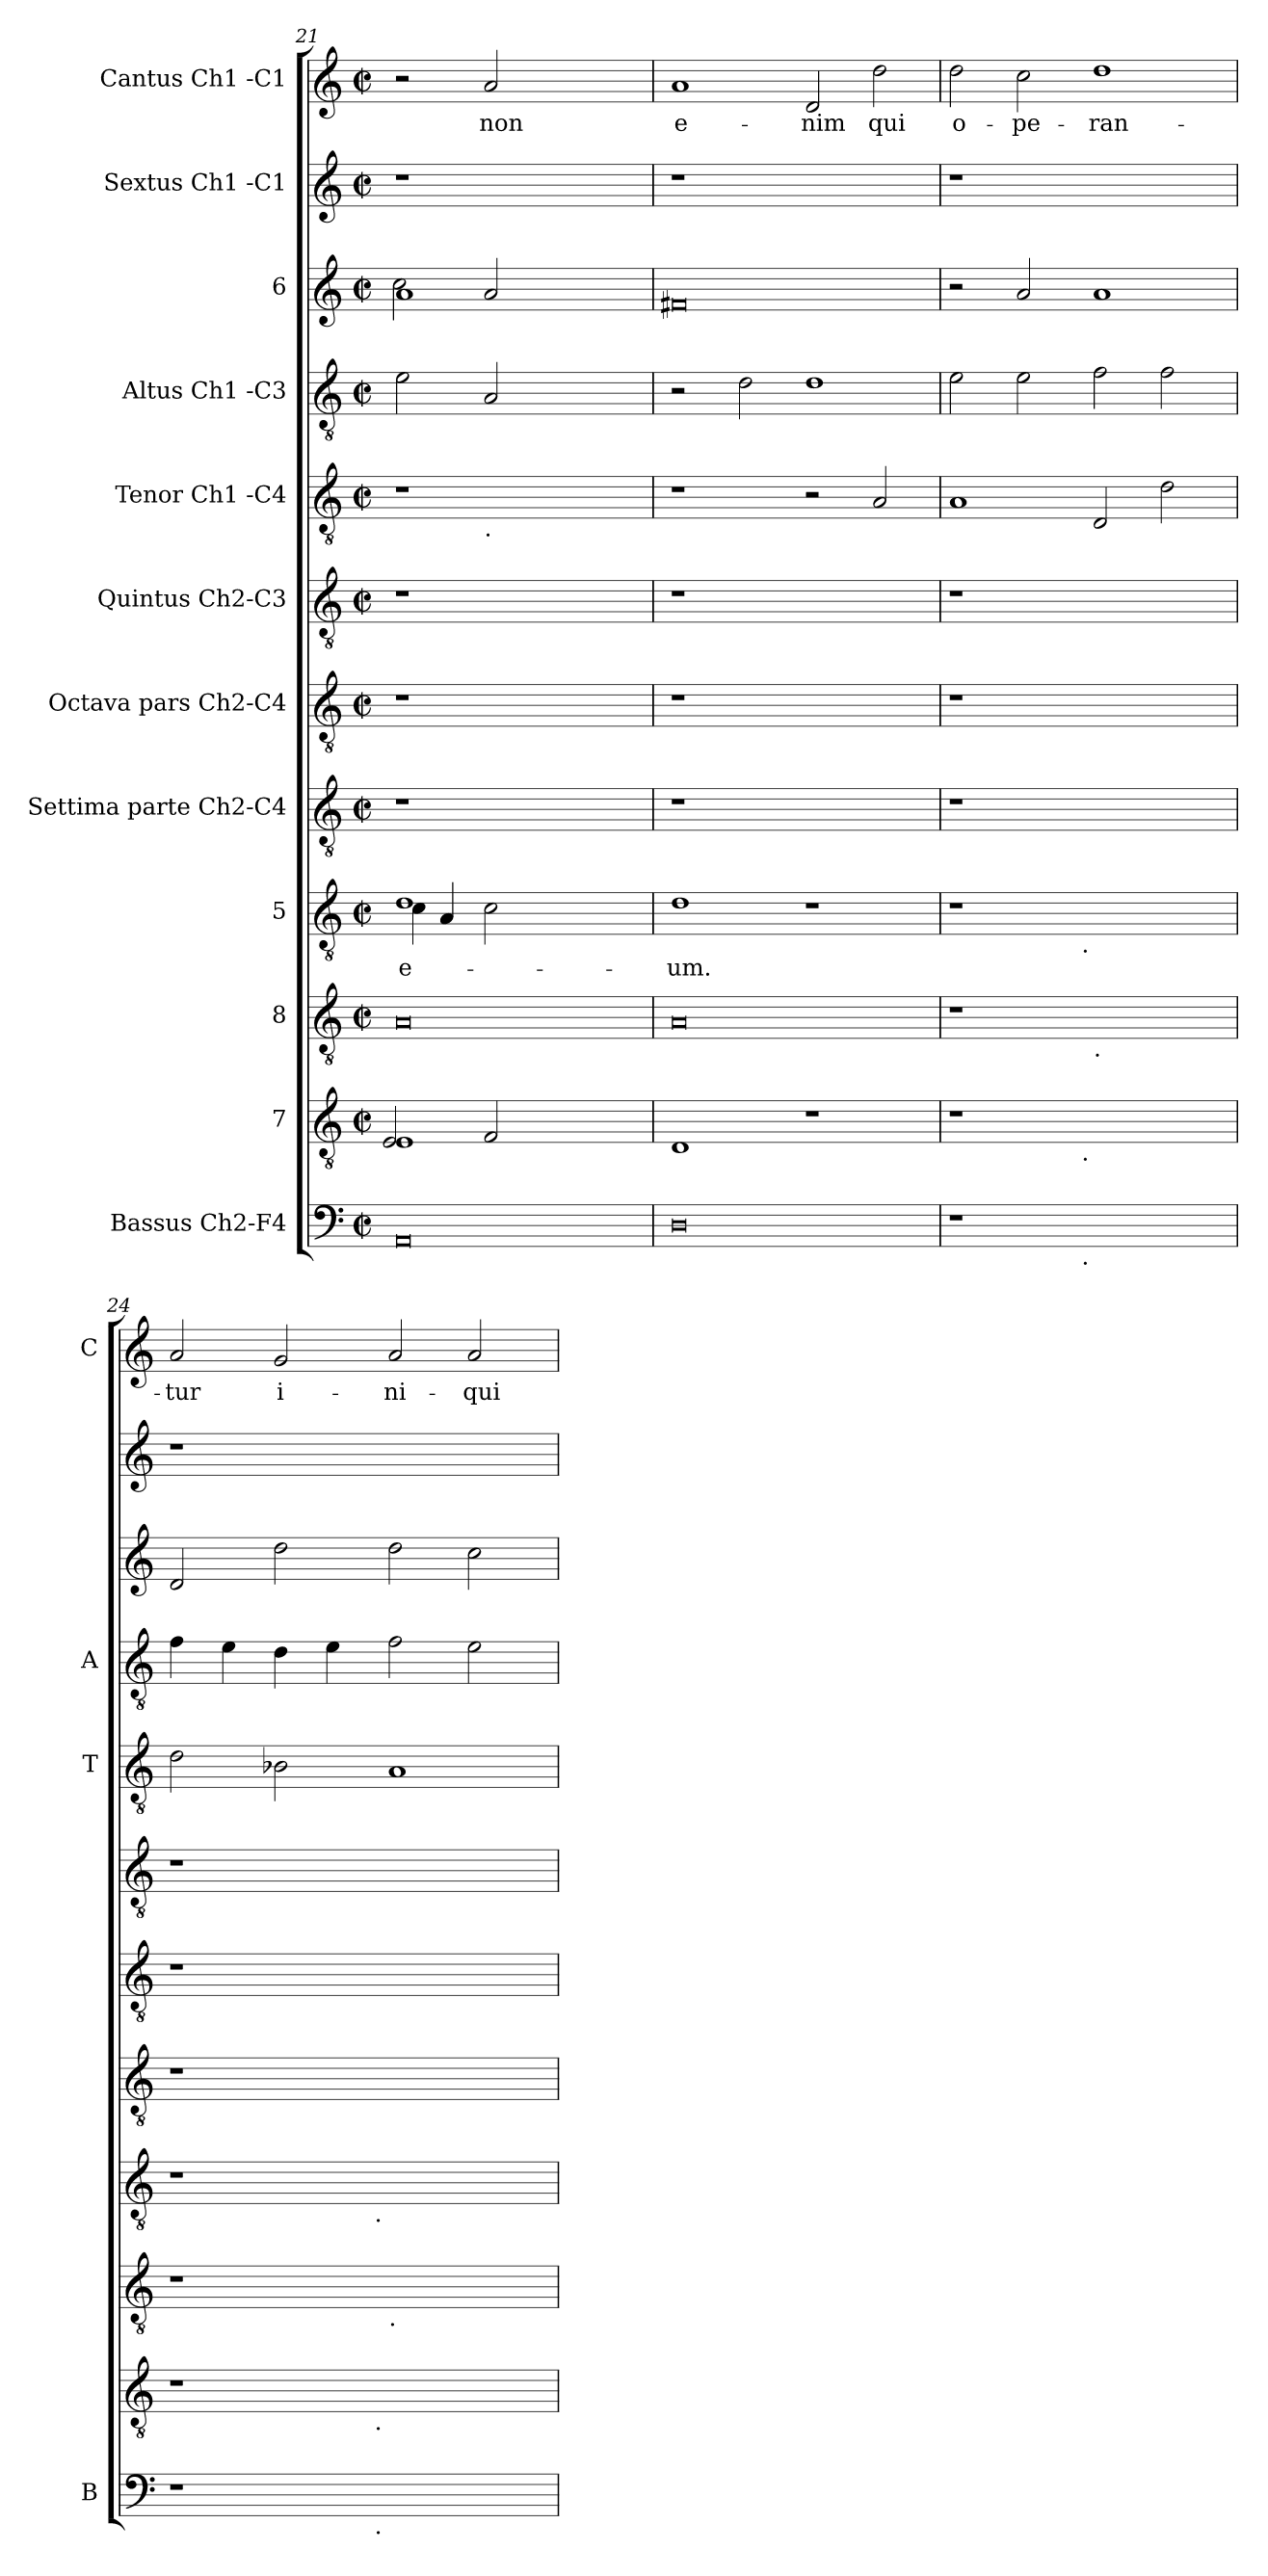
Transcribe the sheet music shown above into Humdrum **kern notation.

**kern	**kern	**kern	**kern	**text	**kern	**kern	**kern	**kern	**kern	**kern	**kern	**kern	**text
*part12	*part11	*part10	*part9	*part9	*part8	*part7	*part6	*part5	*part4	*part3	*part2	*part1	*part1
*staff12	*staff11	*staff10	*staff9	*staff9	*staff8	*staff7	*staff6	*staff5	*staff4	*staff3	*staff2	*staff1	*staff1
*I"Bassus Ch2-F4	*I"7	*I"8	*I"5	*	*I"Settima parte Ch2-C4	*I"Octava pars Ch2-C4	*I"Quintus Ch2-C3	*I"Tenor Ch1 -C4	*I"Altus Ch1 -C3	*I"6	*I"Sextus Ch1 -C1	*I"Cantus Ch1 -C1	*
*I'B	*	*	*	*	*	*	*	*I'T	*I'A	*	*	*I'C	*
!!LO:PB:g=z
*clefF4	*clefGv2	*clefGv2	*clefGv2	*	*clefGv2	*clefGv2	*clefGv2	*clefGv2	*clefGv2	*clefG2	*clefG2	*clefG2	*
*ITrd7c12	*	*	*	*	*	*	*	*	*	*	*	*	*
*k[]	*k[]	*k[]	*k[]	*	*k[]	*k[]	*k[]	*k[]	*k[]	*k[]	*k[]	*k[]	*
*C:	*C:	*C:	*C:	*	*C:	*C:	*C:	*C:	*C:	*C:	*C:	*C:	*
*M2/2	*M2/2	*M2/2	*M2/2	*	*M2/2	*M2/2	*M2/2	*M2/2	*M2/2	*M2/2	*M2/2	*M2/2	*
*met(c|)	*met(c|)	*met(c|)	*met(c|)	*	*met(c|)	*met(c|)	*met(c|)	*met(c|)	*met(c|)	*met(c|)	*met(c|)	*met(c|)	*
=21	=21	=21	=21	=21	=21	=21	=21	=21	=21	=21	=21	=21	=21
*	*^	*	*^	*	*	*	*	*	*	*	*	*	*
!	!	!	!	!	!	!LO:LY:b	!	!	!	!	!	!	!	!	!
*	*	*	*	*	*	*	*	*	*	*^	*	*^	*	*	*
0AAA	1E	2E/	0A	1d	4c\	e-	1r	1r	1r	1r	2ryy	2e\	1a	2cc\	1r	2r	.
.	.	.	.	.	4A/	.	.	.	.	.	.	.	.	.	.	.	.
!	!	!	!	!	!	!	!	!	!	!	!LO:TX:b:t=.	!	!	!	!	!	!
!	!	!	!	!	!	!	!	!	!	!	!	!	!	!	!	!	!LO:LY:b
.	.	2F/	.	.	2c\	.	.	.	.	.	1.ryy	2A/	.	2a/	.	2a/	non
.	1ryy	1ryy	.	1ryy	1ryy	.	1ryy	1ryy	1ryy	1ryy	.	1ryy	1ryy	1ryy	1ryy	1ryy	.
=22	=22	=22	=22	=22	=22	=22	=22	=22	=22	=22	=22	=22	=22	=22	=22	=22	=22
!	!	!	!	!	!	!LO:LY:b	!	!	!	!	!	!	!	!	!	!	!LO:LY:b
*	*v	*v	*	*v	*v	*	*	*	*	*v	*v	*	*v	*v	*	*	*
0DD	1D	0A	1d	-um.	1r	1r	1r	1r	2r	0f#X	1r	1a	e-
.	.	.	.	.	.	.	.	.	2d\	.	.	.	.
!	!	!	!	!	!	!	!	!	!	!	!	!	!LO:LY:b
.	1r	.	1r	.	1ryy	1ryy	1ryy	2r	1d	.	1ryy	2d/	-nim
!	!	!	!	!	!	!	!	!	!	!	!	!	!LO:LY:b
.	.	.	.	.	.	.	.	2A/	.	.	.	2dd\	qui
=23	=23	=23	=23	=23	=23	=23	=23	=23	=23	=23	=23	=23	=23
!	!	!	!	!	!	!	!	!	!	!	!	!	!LO:LY:b
*^	*^	*	*^	*	*	*	*	*	*	*	*	*	*
1r	2ryy	1r	2ryy	1r	1r	2ryy	.	1r	1r	1r	1A	2e\	2r	1r	2dd\	o-
!	!	!	!	!	!	!	!	!	!	!	!	!	!	!	!	!LO:LY:b
.	4...ryy	.	4...ryy	.	.	4...ryy	.	.	.	.	.	2e\	2a/	.	2cc\	-pe-
!	!	!	!	!	!	!LO:TX:b:t=.	!	!	!	!	!	!	!	!	!	!
!	!	!	!LO:TX:b:t=.	!	!	!	!	!	!	!	!	!	!	!	!	!
!	!LO:TX:b:t=.	!	!	!	!	!	!	!	!	!	!	!	!	!	!	!
.	1ryy	.	1ryy	.	.	1ryy	.	.	.	.	.	.	.	.	.	.
!	!	!	!	!LO:TX:b:t=.	!	!	!	!	!	!	!	!	!	!	!	!
!	!	!	!	!	!	!	!	!	!	!	!	!	!	!	!	!LO:LY:b
1ryy	.	1ryy	.	1ryy	1ryy	.	.	1ryy	1ryy	1ryy	2D/	2f\	1a	1ryy	1dd	-ran-
.	.	.	.	.	.	.	.	.	.	.	2d\	2f\	.	.	.	.
.	32ryy	.	32ryy	.	.	32ryy	.	.	.	.	.	.	.	.	.	.
=24	=24	=24	=24	=24	=24	=24	=24	=24	=24	=24	=24	=24	=24	=24	=24	=24
!	!	!	!	!	!	!	!	!	!	!	!	!	!	!	!	!LO:LY:b
1r	2ryy	1r	2ryy	1r	1r	2ryy	.	1r	1r	1r	2d\	4f\	2d/	1r	2a/	-tur
.	.	.	.	.	.	.	.	.	.	.	.	4e\	.	.	.	.
!	!	!	!	!	!	!	!	!	!	!	!	!	!	!	!	!LO:LY:b
.	4...ryy	.	4...ryy	.	.	4...ryy	.	.	.	.	2B-X\	4d\	2dd\	.	2g/	i-
.	.	.	.	.	.	.	.	.	.	.	.	4e\	.	.	.	.
!	!	!	!	!	!	!LO:TX:b:t=.	!	!	!	!	!	!	!	!	!	!
!	!	!	!LO:TX:b:t=.	!	!	!	!	!	!	!	!	!	!	!	!	!
!	!LO:TX:b:t=.	!	!	!	!	!	!	!	!	!	!	!	!	!	!	!
.	1ryy	.	1ryy	.	.	1ryy	.	.	.	.	.	.	.	.	.	.
!	!	!	!	!LO:TX:b:t=.	!	!	!	!	!	!	!	!	!	!	!	!
!	!	!	!	!	!	!	!	!	!	!	!	!	!	!	!	!LO:LY:b
1ryy	.	1ryy	.	1ryy	1ryy	.	.	1ryy	1ryy	1ryy	1A	2f\	2dd\	1ryy	2a/	-ni-
!	!	!	!	!	!	!	!	!	!	!	!	!	!	!	!	!LO:LY:b
.	.	.	.	.	.	.	.	.	.	.	.	2e\	2cc\	.	2a/	-qui-
.	32ryy	.	32ryy	.	.	32ryy	.	.	.	.	.	.	.	.	.	.
*v	*v	*	*	*	*v	*v	*	*	*	*	*	*	*	*	*	*
*	*v	*v	*	*	*	*	*	*	*	*	*	*	*	*
=	=	=	=	=	=	=	=	=	=	=	=	=	=
*-	*-	*-	*-	*-	*-	*-	*-	*-	*-	*-	*-	*-	*-
